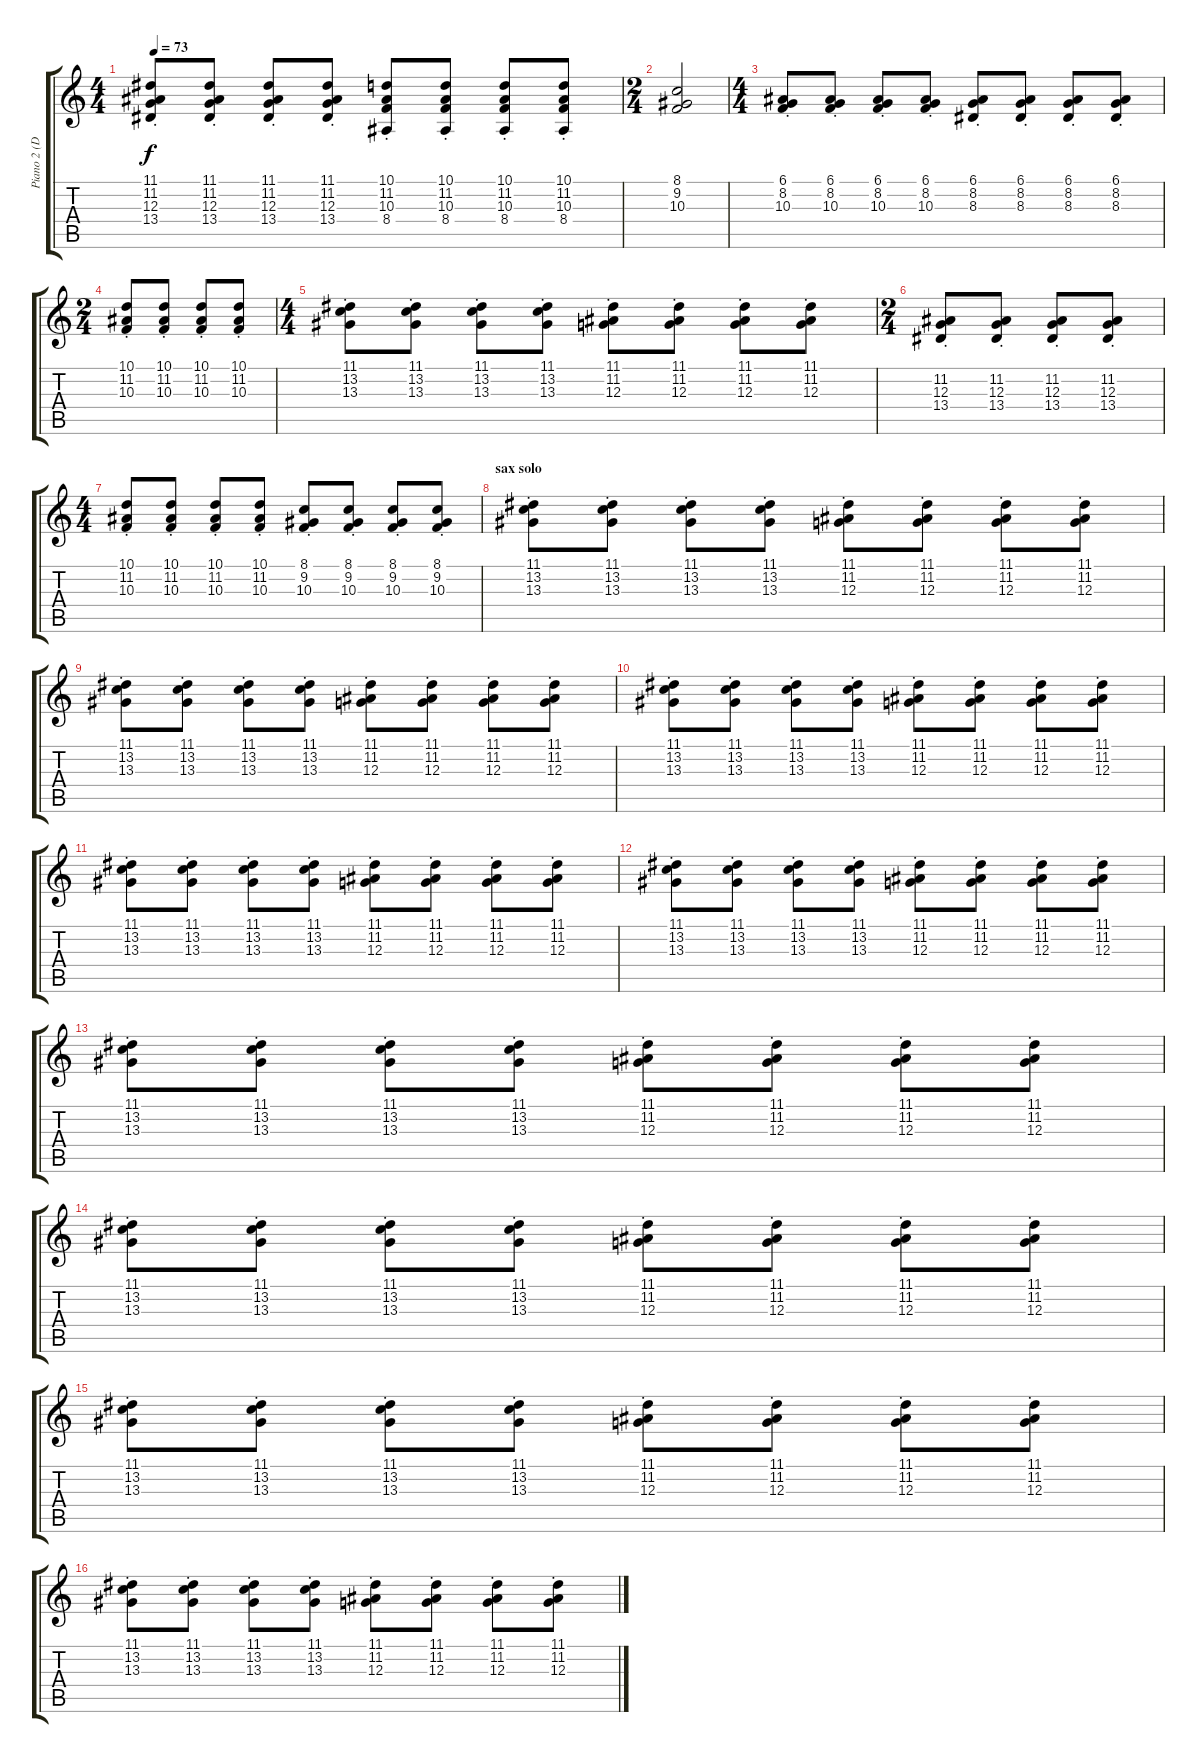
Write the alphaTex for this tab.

\track ("Piano 2 (Davies)" "Piano 2 (D") {instrument electricpiano1}
\staff {score tabs}
\tuning (E4 B3 G3 D3 A2 E2) {hide}
\ts (4 4)
\tempo 73
\clef g2
\ks c
(11.1{st} 11.2{st} 12.3{st} 13.4{st}).8{dy f} (11.1{st} 11.2{st} 12.3{st} 13.4{st}).8 (11.1{st} 11.2{st} 12.3{st} 13.4{st}).8 (11.1{st} 11.2{st} 12.3{st} 13.4{st}).8 (10.1{st} 11.2{st} 10.3{st} 8.4{st}).8 (10.1{st} 11.2{st} 10.3{st} 8.4{st}).8 (10.1{st} 11.2{st} 10.3{st} 8.4{st}).8 (10.1{st} 11.2{st} 10.3{st} 8.4{st}).8 |
\ts (2 4)
(8.1 9.2 10.3).2 |
\ts (4 4)
(6.1{st} 8.2{st} 10.3{st}).8 (6.1{st} 8.2{st} 10.3{st}).8 (6.1{st} 8.2{st} 10.3{st}).8 (6.1{st} 8.2{st} 10.3{st}).8 (6.1{st} 8.2{st} 8.3{st}).8 (6.1{st} 8.2{st} 8.3{st}).8 (6.1{st} 8.2{st} 8.3{st}).8 (6.1{st} 8.2{st} 8.3{st}).8 |
\ts (2 4)
(10.1{st} 11.2{st} 10.3{st}).8 (10.1{st} 11.2{st} 10.3{st}).8 (10.1{st} 11.2{st} 10.3{st}).8 (10.1{st} 11.2{st} 10.3{st}).8 |
\ts (4 4)
(11.1{st} 13.2{st} 13.3{st}).8 (11.1{st} 13.2{st} 13.3{st}).8 (11.1{st} 13.2{st} 13.3{st}).8 (11.1{st} 13.2{st} 13.3{st}).8 (11.1{st} 11.2{st} 12.3{st}).8 (11.1{st} 11.2{st} 12.3{st}).8 (11.1{st} 11.2{st} 12.3{st}).8 (11.1{st} 11.2{st} 12.3{st}).8 |
\ts (2 4)
(11.2{st} 12.3{st} 13.4{st}).8 (11.2{st} 12.3{st} 13.4{st}).8 (11.2{st} 12.3{st} 13.4{st}).8 (11.2{st} 12.3{st} 13.4{st}).8 |
\ts (4 4)
(10.1{st} 11.2{st} 10.3{st}).8 (10.1{st} 11.2{st} 10.3{st}).8 (10.1{st} 11.2{st} 10.3{st}).8 (10.1{st} 11.2{st} 10.3{st}).8 (8.1{st} 9.2{st} 10.3{st}).8 (8.1{st} 9.2{st} 10.3{st}).8 (8.1{st} 9.2{st} 10.3{st}).8 (8.1{st} 9.2{st} 10.3{st}).8 |
\section ("" "sax solo")
(11.1{st} 13.2{st} 13.3{st}).8 (11.1{st} 13.2{st} 13.3{st}).8 (11.1{st} 13.2{st} 13.3{st}).8 (11.1{st} 13.2{st} 13.3{st}).8 (11.1{st} 11.2{st} 12.3{st}).8 (11.1{st} 11.2{st} 12.3{st}).8 (11.1{st} 11.2{st} 12.3{st}).8 (11.1{st} 11.2{st} 12.3{st}).8 |
(11.1{st} 13.2{st} 13.3{st}).8 (11.1{st} 13.2{st} 13.3{st}).8 (11.1{st} 13.2{st} 13.3{st}).8 (11.1{st} 13.2{st} 13.3{st}).8 (11.1{st} 11.2{st} 12.3{st}).8 (11.1{st} 11.2{st} 12.3{st}).8 (11.1{st} 11.2{st} 12.3{st}).8 (11.1{st} 11.2{st} 12.3{st}).8 |
(11.1{st} 13.2{st} 13.3{st}).8 (11.1{st} 13.2{st} 13.3{st}).8 (11.1{st} 13.2{st} 13.3{st}).8 (11.1{st} 13.2{st} 13.3{st}).8 (11.1{st} 11.2{st} 12.3{st}).8 (11.1{st} 11.2{st} 12.3{st}).8 (11.1{st} 11.2{st} 12.3{st}).8 (11.1{st} 11.2{st} 12.3{st}).8 |
(11.1{st} 13.2{st} 13.3{st}).8 (11.1{st} 13.2{st} 13.3{st}).8 (11.1{st} 13.2{st} 13.3{st}).8 (11.1{st} 13.2{st} 13.3{st}).8 (11.1{st} 11.2{st} 12.3{st}).8 (11.1{st} 11.2{st} 12.3{st}).8 (11.1{st} 11.2{st} 12.3{st}).8 (11.1{st} 11.2{st} 12.3{st}).8 |
(11.1{st} 13.2{st} 13.3{st}).8 (11.1{st} 13.2{st} 13.3{st}).8 (11.1{st} 13.2{st} 13.3{st}).8 (11.1{st} 13.2{st} 13.3{st}).8 (11.1{st} 11.2{st} 12.3{st}).8 (11.1{st} 11.2{st} 12.3{st}).8 (11.1{st} 11.2{st} 12.3{st}).8 (11.1{st} 11.2{st} 12.3{st}).8 |
(11.1{st} 13.2{st} 13.3{st}).8 (11.1{st} 13.2{st} 13.3{st}).8 (11.1{st} 13.2{st} 13.3{st}).8 (11.1{st} 13.2{st} 13.3{st}).8 (11.1{st} 11.2{st} 12.3{st}).8 (11.1{st} 11.2{st} 12.3{st}).8 (11.1{st} 11.2{st} 12.3{st}).8 (11.1{st} 11.2{st} 12.3{st}).8 |
(11.1{st} 13.2{st} 13.3{st}).8 (11.1{st} 13.2{st} 13.3{st}).8 (11.1{st} 13.2{st} 13.3{st}).8 (11.1{st} 13.2{st} 13.3{st}).8 (11.1{st} 11.2{st} 12.3{st}).8 (11.1{st} 11.2{st} 12.3{st}).8 (11.1{st} 11.2{st} 12.3{st}).8 (11.1{st} 11.2{st} 12.3{st}).8 |
(11.1{st} 13.2{st} 13.3{st}).8 (11.1{st} 13.2{st} 13.3{st}).8 (11.1{st} 13.2{st} 13.3{st}).8 (11.1{st} 13.2{st} 13.3{st}).8 (11.1{st} 11.2{st} 12.3{st}).8 (11.1{st} 11.2{st} 12.3{st}).8 (11.1{st} 11.2{st} 12.3{st}).8 (11.1{st} 11.2{st} 12.3{st}).8 |
(11.1{st} 13.2{st} 13.3{st}).8 (11.1{st} 13.2{st} 13.3{st}).8 (11.1{st} 13.2{st} 13.3{st}).8 (11.1{st} 13.2{st} 13.3{st}).8 (11.1{st} 11.2{st} 12.3{st}).8 (11.1{st} 11.2{st} 12.3{st}).8 (11.1{st} 11.2{st} 12.3{st}).8 (11.1{st} 11.2{st} 12.3{st}).8
